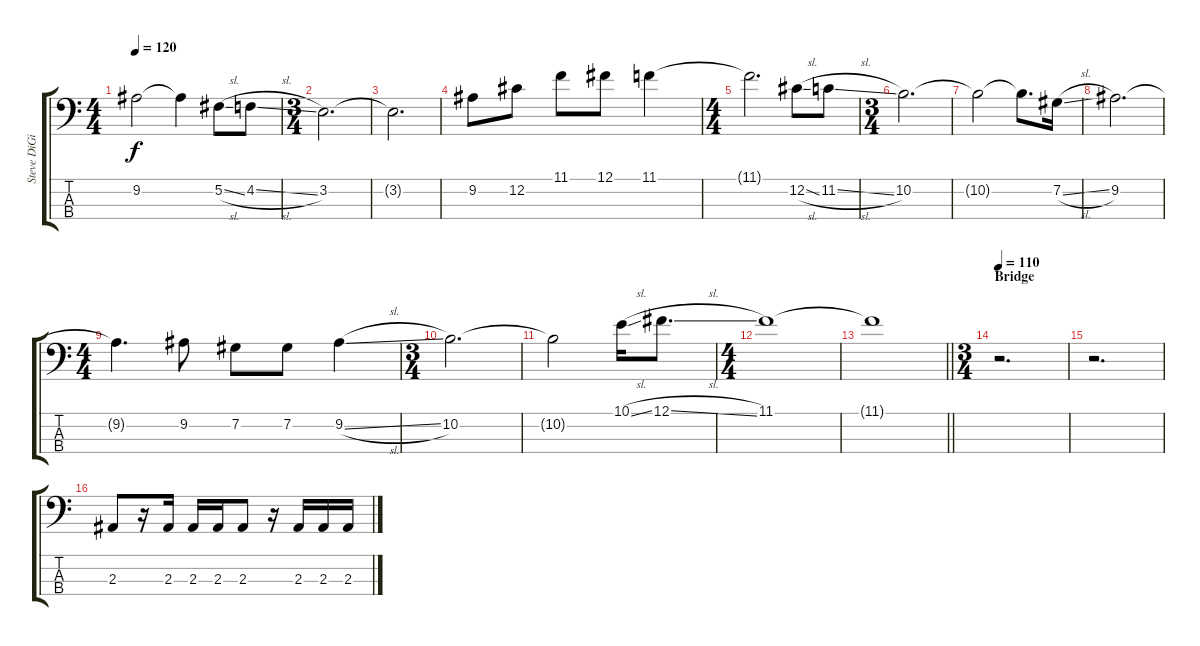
\track ("Steve DiGiorgio" "Steve DiGi") {instrument electricbasspick}
\staff {score tabs}
\tuning (Gb2 Db2 Ab1 Eb1) {hide}
\ts (4 4)
\tempo 120
\clef f4
\ks c
9.2{t}.2{dy f} 9.2{t}.4 5.2{sl}.8 4.2{sl}.8 |
\ts (3 4)
3.2.2{d} |
3.2{t}.2{d} |
9.2.8 12.2.8 11.1.8 12.1.8 11.1.4 |
\ts (4 4)
11.1{t}.2{d} 12.2{sl}.8 11.2{sl}.8 |
\ts (3 4)
10.2.2{d} |
10.2{t}.2 10.2{t}.8{d} 7.2{sl}.16 |
9.2.2{d} |
\ts (4 4)
9.2{t}.4{d} 9.2.8 7.2.8 7.2.8 9.2{sl}.4 |
\ts (3 4)
10.2.2{d} |
10.2{t}.2 10.1{sl}.16 12.1{sl}.8{d} |
\ts (4 4)
11.1.1 |
\barLineRight lightlight
11.1{t}.1 |
\ts (3 4)
\section ("" "Bridge")
\tempo 110
r.2{d} |
r.2{d} |
2.3.8{instrument electricbasspick} r.16 2.3.16 2.3.16 2.3.16 2.3.8 r.16 2.3.16 2.3.16 2.3.16
